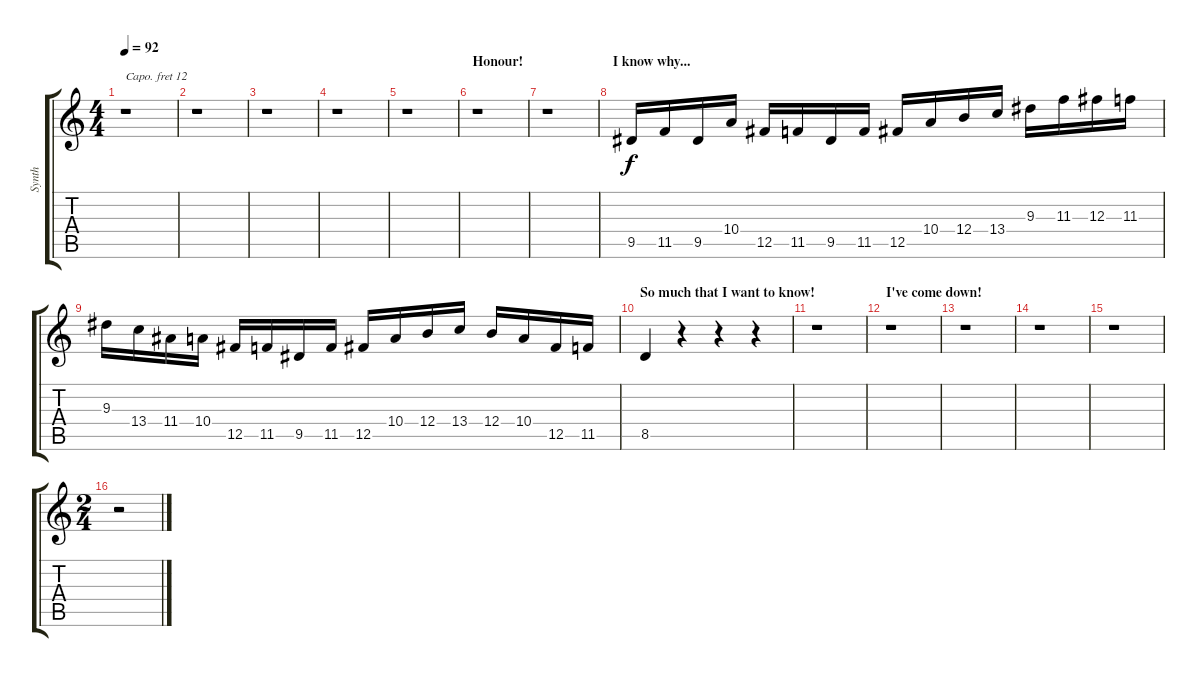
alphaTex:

\track ("Synth" "Synth") {instrument lead1square}
\staff {score tabs}
\capo 12
\tuning (Eb4 B3 Gb3 B2 Gb2 B1) {hide}
\ts (4 4)
\tempo 92
\clef g2
\ks c
r.1{dy mf} |
r.1 |
r.1 |
r.1 |
r.1 |
\section ("" "Honour!")
r.1 |
r.1 |
\section ("" "I know why...")
9.5.16{dy f} 11.5.16 9.5.16 10.4.16 12.5.16 11.5.16 9.5.16 11.5.16 12.5.16 10.4.16 12.4.16 13.4.16 9.3.16 11.3.16 12.3.16 11.3.16 |
9.3.16 13.4.16 11.4.16 10.4.16 12.5.16 11.5.16 9.5.16 11.5.16 12.5.16 10.4.16 12.4.16 13.4.16 12.4.16 10.4.16 12.5.16 11.5.16 |
\section ("" "So much that I want to know!")
8.5.4 r.4 r.4 r.4 |
r.1 |
\section ("" "I've come down!")
r.1 |
r.1 |
r.1 |
r.1 |
\ts (2 4)
r.2
